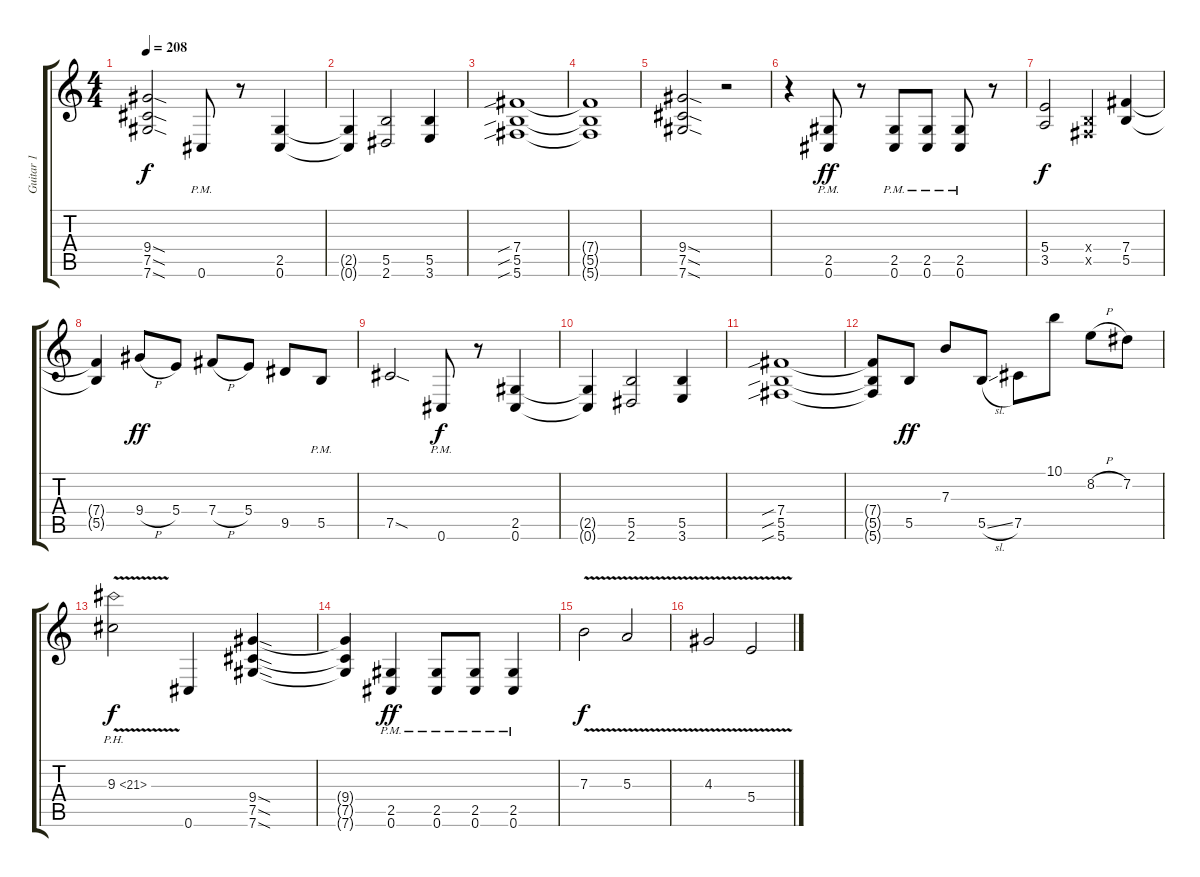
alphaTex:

\track ("Guitar 1" "Guitar 1") {instrument distortionguitar}
\staff {score tabs}
\tuning (Db4 Ab3 E3 B2 Gb2 Db2) {hide}
\ts (4 4)
\tempo 208
\clef g2
\ks c
(9.4{sod} 7.5{sod} 7.6{sod}).2{dy f} 0.6{pm}.8 r.8 (2.5 0.6).4 |
(2.5{t} 0.6{t}).4 (5.5 2.6).2 (5.5 3.6).4 |
(7.4{sib} 5.5{sib} 5.6{sib}).1 |
(7.4{t} 5.5{t} 5.6{t}).1 |
(9.4{sod} 7.5{sod} 7.6{sod}).2 r.2 |
r.4 (2.5{pm} 0.6{pm}).8{dy ff} r.8 (2.5{pm} 0.6{pm}).8 (2.5{pm} 0.6{pm}).8 (2.5{pm} 0.6{pm}).8 r.8 |
(5.4 3.5).2{dy f} (0.4{x} 0.5{x}).4 (7.4 5.5).4 |
(7.4{t} 5.5{t}).4 9.4{h}.8{dy ff} 5.4.8 7.4{h}.8 5.4.8 9.5.8 5.5{pm}.8 |
7.5{sod}.2 0.6{pm}.8{dy f} r.8 (2.5 0.6).4 |
(2.5{t} 0.6{t}).4 (5.5 2.6).2 (5.5 3.6).4 |
(7.4{sib} 5.5{sib} 5.6{sib}).1 |
(7.4{t} 5.5{t} 5.6{t}).8 5.5.8{dy ff} 7.3.8 5.5{sl}.8 7.5.8 10.1.8 8.2{h}.8 7.2.8 |
9.3{ph 12 v}.2{dy f} 0.6.4 (9.4{sod} 7.5{sod} 7.6{sod}).4 |
(9.4{t} 7.5{t} 7.6{t}).4 (2.5{pm} 0.6{pm}).4{dy ff} (2.5{pm} 0.6{pm}).8 (2.5{pm} 0.6{pm}).8 (2.5{pm} 0.6{pm}).4 |
7.3{v}.2{dy f} 5.3{v}.2 |
4.3{v}.2 5.4{v}.2
